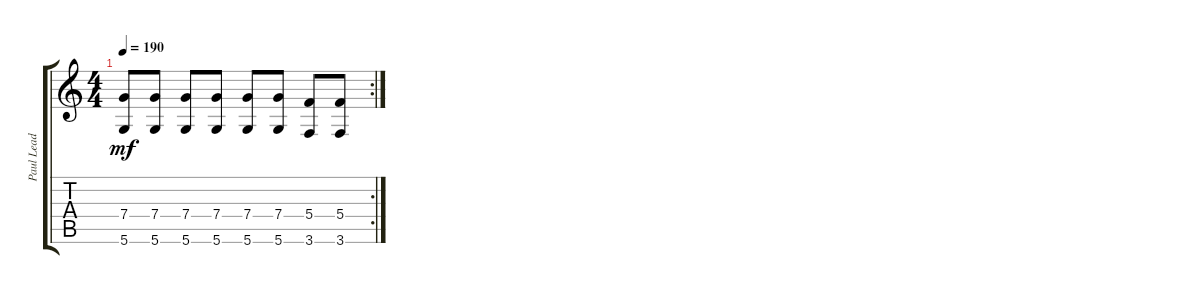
\track ("Paul Lead" "Paul Lead") {instrument overdrivenguitar}
\staff {score tabs}
\tuning (D4 A3 F3 C3 G2 D2) {hide}
\rc 2
\ts (4 4)
\tempo 190
\clef g2
\ks c
(7.4{t} 5.6{t}).8{dy mf} (7.4 5.6).8 (7.4 5.6).8 (7.4 5.6).8 (7.4 5.6).8 (7.4 5.6).8 (5.4 3.6).8 (5.4 3.6).8
